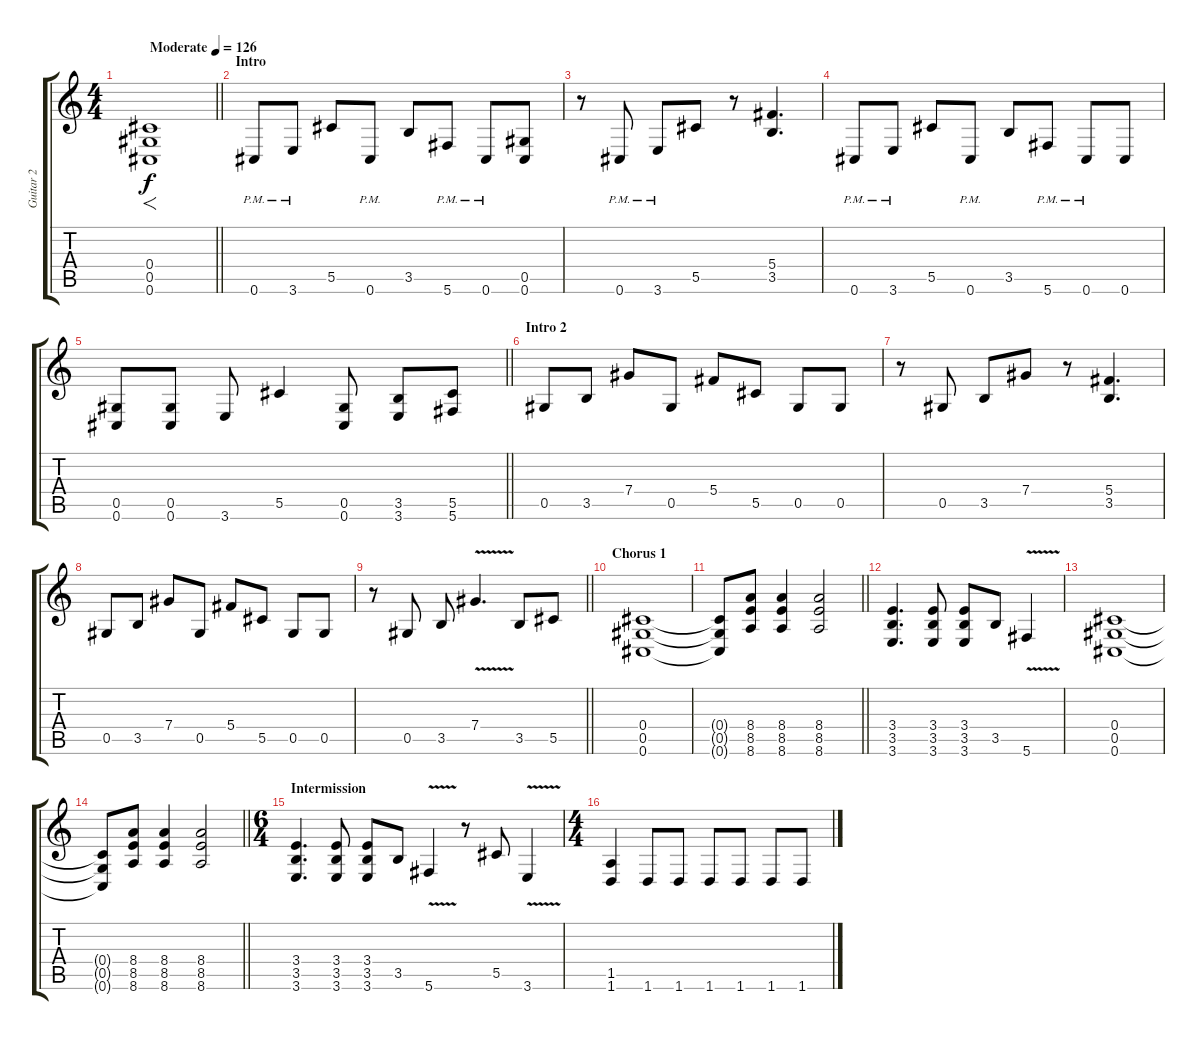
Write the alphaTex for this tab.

\track ("Guitar 2" "Guitar 2") {instrument distortionguitar}
\staff {score tabs}
\tuning (Eb4 Bb3 Gb3 Db3 Ab2 Db2) {hide}
\ts (4 4)
\tempo (126 "Moderate")
\clef g2
\barLineRight lightlight
\ks c
(0.4 0.5 0.6).1{f dy f instrument distortionguitar} |
\section ("" "Intro")
0.6{pm}.8 3.6{pm}.8 5.5.8 0.6{pm}.8 3.5.8 5.6{pm}.8 0.6{pm}.8 (0.5 0.6).8 |
r.8 0.6{pm}.8 3.6{pm}.8 5.5.8 r.8 (5.4 3.5).4{d} |
0.6{pm}.8 3.6{pm}.8 5.5.8 0.6{pm}.8 3.5.8 5.6{pm}.8 0.6{pm}.8 0.6.8 |
\barLineRight lightlight
(0.5 0.6).8 (0.5 0.6).8 3.6.8 5.5.4 (0.5 0.6).8 (3.5 3.6).8 (5.5 5.6).8 |
\section ("" "Intro 2")
0.5.8 3.5.8 7.4.8 0.5.8 5.4.8 5.5.8 0.5.8 0.5.8 |
r.8 0.5.8 3.5.8 7.4.8 r.8 (5.4 3.5).4{d} |
0.5.8 3.5.8 7.4.8 0.5.8 5.4.8 5.5.8 0.5.8 0.5.8 |
\barLineRight lightlight
r.8 0.5.8 3.5.8 7.4{v}.4{d} 3.5.8 5.5.8 |
\section ("" "Chorus 1")
(0.4 0.5 0.6).1 |
\barLineRight lightlight
(0.4{t} 0.5{t} 0.6{t}).8 (8.4 8.5 8.6).8 (8.4 8.5 8.6).4 (8.4 8.5 8.6).2 |
(3.4 3.5 3.6).4{d} (3.4 3.5 3.6).8 (3.4 3.5 3.6).8 3.5.8 5.6{v}.4 |
(0.4 0.5 0.6).1 |
\barLineRight lightlight
(0.4{t} 0.5{t} 0.6{t}).8 (8.4 8.5 8.6).8 (8.4 8.5 8.6).4 (8.4 8.5 8.6).2 |
\ts (6 4)
\section ("" "Intermission")
(3.4 3.5 3.6).4{d} (3.4 3.5 3.6).8 (3.4 3.5 3.6).8 3.5.8 5.6{v}.4 r.8 5.5.8 3.6{v}.4 |
\ts (4 4)
(1.5 1.6).4 1.6.8 1.6.8 1.6.8 1.6.8 1.6.8 1.6.8
